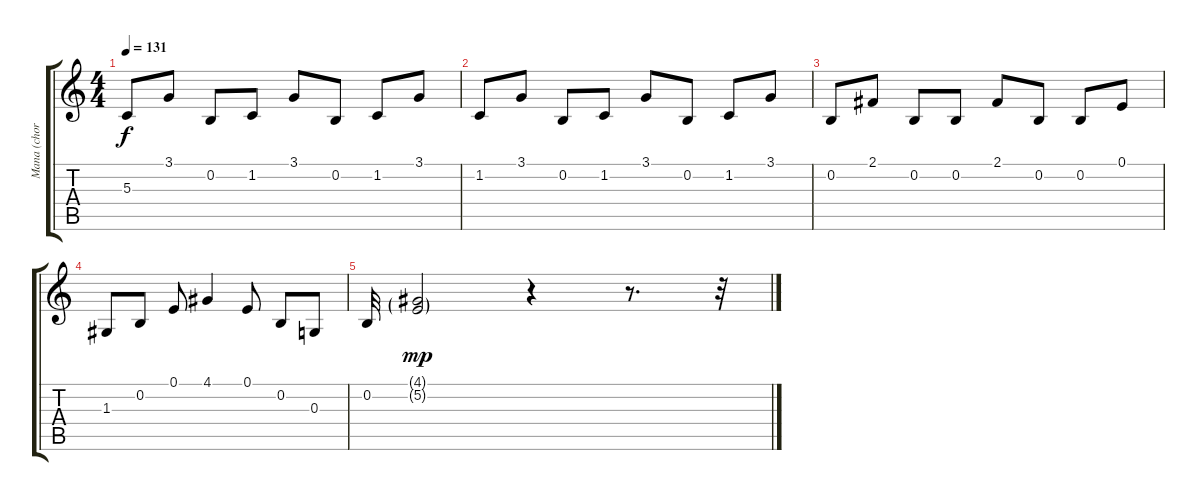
\track ("Mana (chorus)" "Mana (chor") {instrument fx7echoes}
\staff {score tabs}
\tuning (E4 B3 G3 D3 A2 E2) {hide}
\ts (4 4)
\tempo 131
\clef g2
\ks c
5.3.8{dy f} 3.1.8 0.2.8 1.2.8 3.1.8 0.2.8 1.2.8 3.1.8 |
1.2.8 3.1.8 0.2.8 1.2.8 3.1.8 0.2.8 1.2.8 3.1.8 |
0.2.8 2.1.8 0.2.8 0.2.8 2.1.8 0.2.8 0.2.8 0.1.8 |
1.3.8 0.2.8 0.1.8 4.1.4 0.1.8 0.2.8 0.3.8 |
0.2.32 (4.1{g} 5.2{g}).2{dy mp} r.4 r.8{d} r.32
